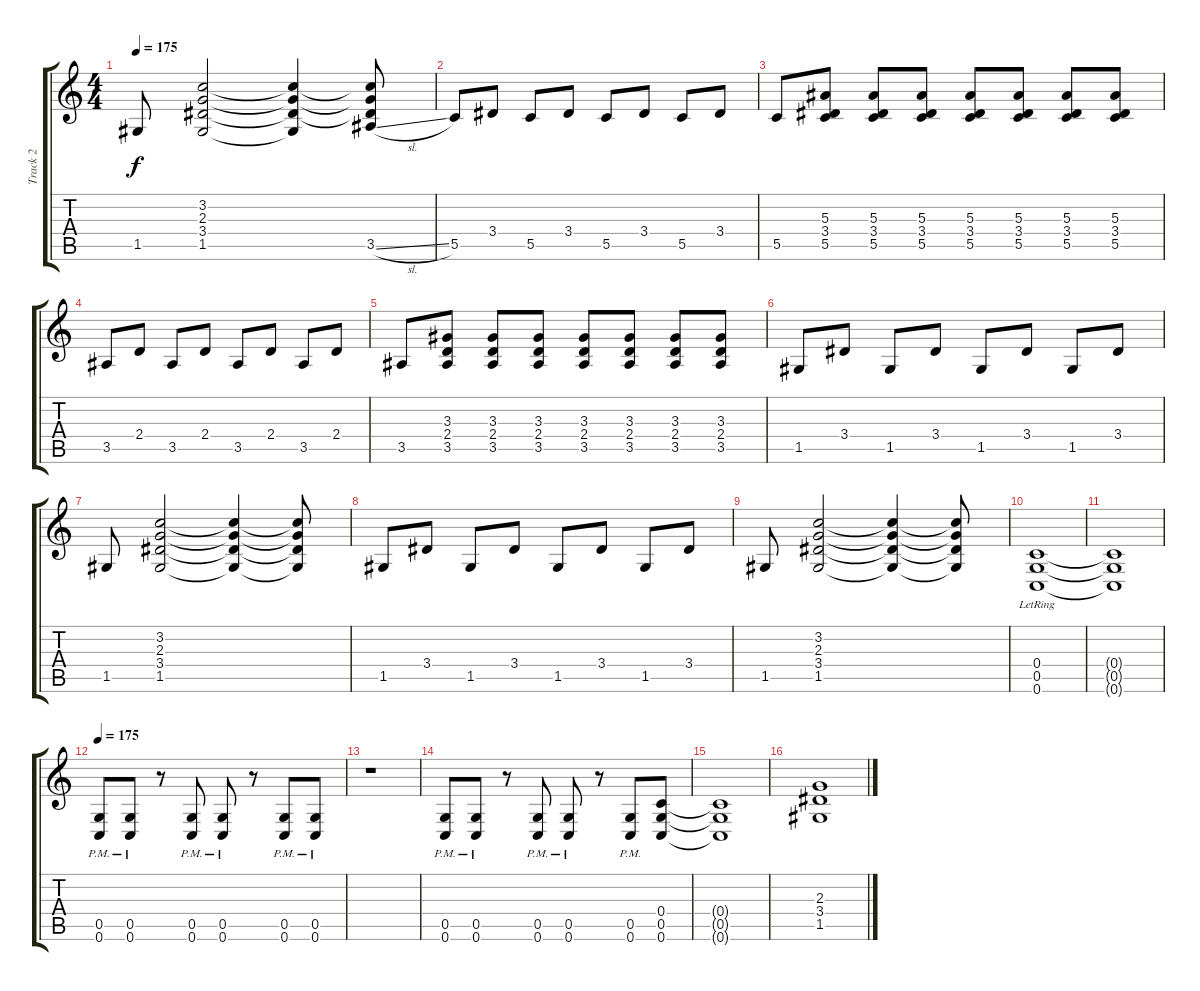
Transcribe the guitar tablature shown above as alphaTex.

\track ("Track 2" "Track 2") {instrument distortionguitar}
\staff {score tabs}
\tuning (D4 A3 F3 C3 G2 C2) {hide}
\ts (4 4)
\tempo 175
\clef g2
\ks c
1.5.8{dy f} (3.2 2.3 3.4 1.5).2 (3.2{t} 2.3{t} 3.4{t} 1.5{t}).4 (3.2{t} 2.3{t} 3.4{t} 3.5{sl}).8 |
5.5.8 3.4.8 5.5.8 3.4.8 5.5.8 3.4.8 5.5.8 3.4.8 |
5.5.8 (5.3 3.4 5.5).8 (5.3 3.4 5.5).8 (5.3 3.4 5.5).8 (5.3 3.4 5.5).8 (5.3 3.4 5.5).8 (5.3 3.4 5.5).8 (5.3 3.4 5.5).8 |
3.5.8 2.4.8 3.5.8 2.4.8 3.5.8 2.4.8 3.5.8 2.4.8 |
3.5.8 (3.3 2.4 3.5).8 (3.3 2.4 3.5).8 (3.3 2.4 3.5).8 (3.3 2.4 3.5).8 (3.3 2.4 3.5).8 (3.3 2.4 3.5).8 (3.3 2.4 3.5).8 |
1.5.8 3.4.8 1.5.8 3.4.8 1.5.8 3.4.8 1.5.8 3.4.8 |
1.5.8 (3.2 2.3 3.4 1.5).2 (3.2{t} 2.3{t} 3.4{t} 1.5{t}).4 (3.2{t} 2.3{t} 3.4{t} 1.5{t}).8 |
1.5.8 3.4.8 1.5.8 3.4.8 1.5.8 3.4.8 1.5.8 3.4.8 |
1.5.8 (3.2 2.3 3.4 1.5).2 (3.2{t} 2.3{t} 3.4{t} 1.5{t}).4 (3.2{t} 2.3{t} 3.4{t} 1.5{t}).8 |
(0.4{lr} 0.5 0.6).1{balance 8} |
(0.4{t} 0.5{t} 0.6{t}).1 |
\tempo 175
(0.5{pm} 0.6{pm}).8{balance 5} (0.5{pm} 0.6{pm}).8 r.8 (0.5{pm} 0.6{pm}).8 (0.5{pm} 0.6{pm}).8 r.8 (0.5{pm} 0.6{pm}).8 (0.5{pm} 0.6{pm}).8 |
r.1 |
(0.5{pm} 0.6{pm}).8 (0.5{pm} 0.6{pm}).8 r.8 (0.5{pm} 0.6{pm}).8 (0.5{pm} 0.6{pm}).8 r.8 (0.5{pm} 0.6{pm}).8 (0.4 0.5 0.6).8 |
(0.4{t} 0.5{t} 0.6{t}).1 |
(2.3 3.4 1.5).1
